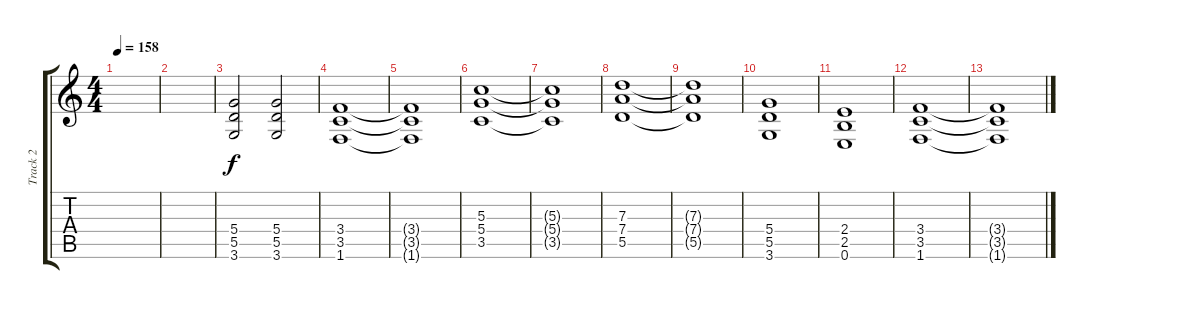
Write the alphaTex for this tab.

\track ("Track 2" "Track 2") {instrument acousticguitarsteel}
\staff {score tabs}
\tuning (E4 B3 G3 D3 A2 E2) {hide}
\ts (4 4)
\tempo 158
\clef g2
\ks c
|
|
(5.4 5.5 3.6).2 (5.4 5.5 3.6).2 |
(3.4 3.5 1.6).1 |
(3.4{t} 3.5{t} 1.6{t}).1 |
(5.3 5.4 3.5).1 |
(5.3{t} 5.4{t} 3.5{t}).1 |
(7.3 7.4 5.5).1 |
(7.3{t} 7.4{t} 5.5{t}).1 |
(5.4 5.5 3.6).1 |
(2.4 2.5 0.6).1 |
(3.4 3.5 1.6).1 |
(3.4{t} 3.5{t} 1.6{t}).1
